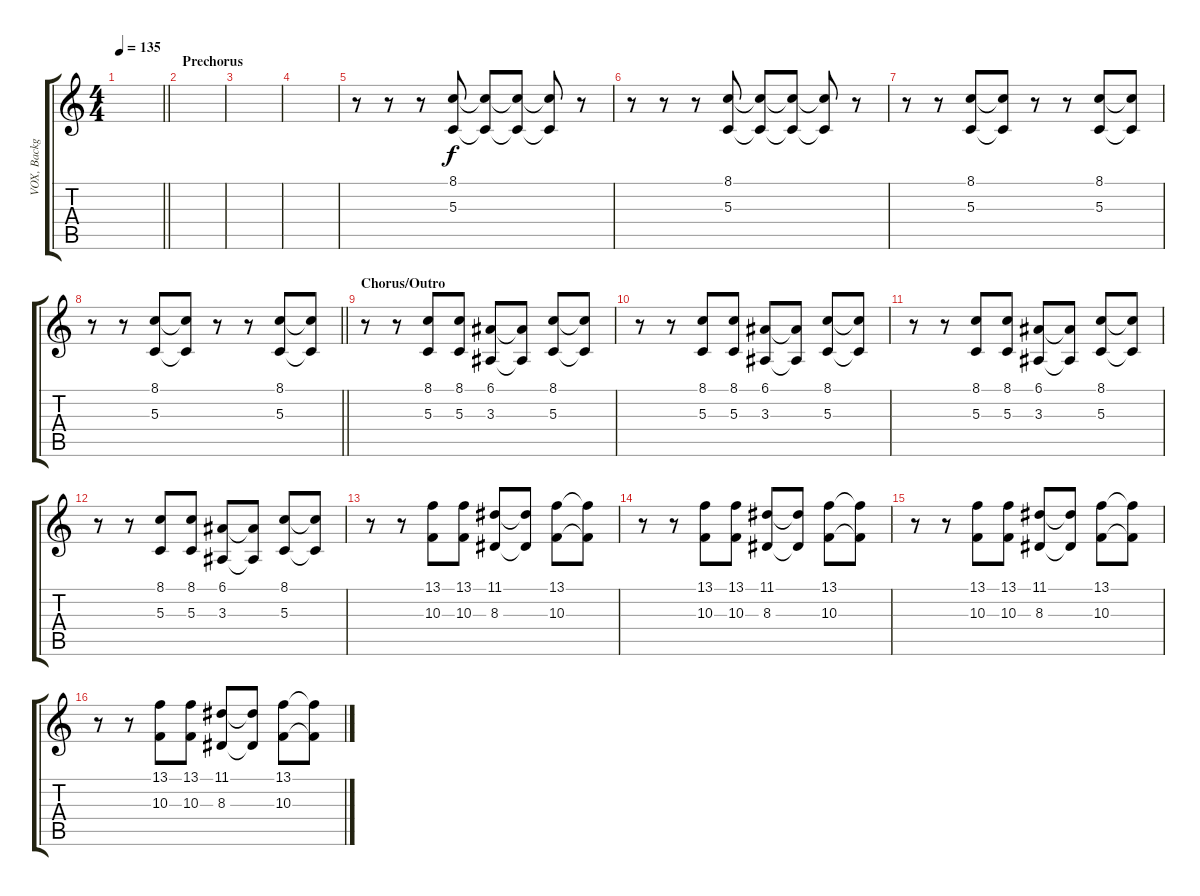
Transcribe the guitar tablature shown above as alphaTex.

\track ("VOX, Background" "VOX, Backg") {instrument lead6voice}
\staff {score tabs}
\tuning (E4 B3 G3 D3 A2 E2) {hide}
\ts (4 4)
\tempo 135
\clef g2
\barLineRight lightlight
\ks c
|
\section ("" "Prechorus")
|
|
|
r.8 r.8 r.8 (8.1 5.3).8 (8.1{t} 5.3{t}).8 (8.1{t} 5.3{t}).8 (8.1{t} 5.3{t}).8 r.8 |
r.8 r.8 r.8 (8.1 5.3).8 (8.1{t} 5.3{t}).8 (8.1{t} 5.3{t}).8 (8.1{t} 5.3{t}).8 r.8 |
r.8 r.8 (8.1 5.3).8 (8.1{t} 5.3{t}).8 r.8 r.8 (8.1 5.3).8 (8.1{t} 5.3{t}).8 |
\barLineRight lightlight
r.8 r.8 (8.1 5.3).8 (8.1{t} 5.3{t}).8 r.8 r.8 (8.1 5.3).8 (8.1{t} 5.3{t}).8 |
\section ("" "Chorus/Outro")
r.8 r.8 (8.1 5.3).8 (8.1 5.3).8 (6.1 3.3).8 (6.1{t} 3.3{t}).8 (8.1 5.3).8 (8.1{t} 5.3{t}).8 |
r.8 r.8 (8.1 5.3).8 (8.1 5.3).8 (6.1 3.3).8 (6.1{t} 3.3{t}).8 (8.1 5.3).8 (8.1{t} 5.3{t}).8 |
r.8 r.8 (8.1 5.3).8 (8.1 5.3).8 (6.1 3.3).8 (6.1{t} 3.3{t}).8 (8.1 5.3).8 (8.1{t} 5.3{t}).8 |
r.8 r.8 (8.1 5.3).8 (8.1 5.3).8 (6.1 3.3).8 (6.1{t} 3.3{t}).8 (8.1 5.3).8 (8.1{t} 5.3{t}).8 |
r.8 r.8 (13.1 10.3).8 (13.1 10.3).8 (11.1 8.3).8 (11.1{t} 8.3{t}).8 (13.1 10.3).8 (13.1{t} 10.3{t}).8 |
r.8 r.8 (13.1 10.3).8 (13.1 10.3).8 (11.1 8.3).8 (11.1{t} 8.3{t}).8 (13.1 10.3).8 (13.1{t} 10.3{t}).8 |
r.8 r.8 (13.1 10.3).8 (13.1 10.3).8 (11.1 8.3).8 (11.1{t} 8.3{t}).8 (13.1 10.3).8 (13.1{t} 10.3{t}).8 |
r.8 r.8 (13.1 10.3).8 (13.1 10.3).8 (11.1 8.3).8 (11.1{t} 8.3{t}).8 (13.1 10.3).8 (13.1{t} 10.3{t}).8
